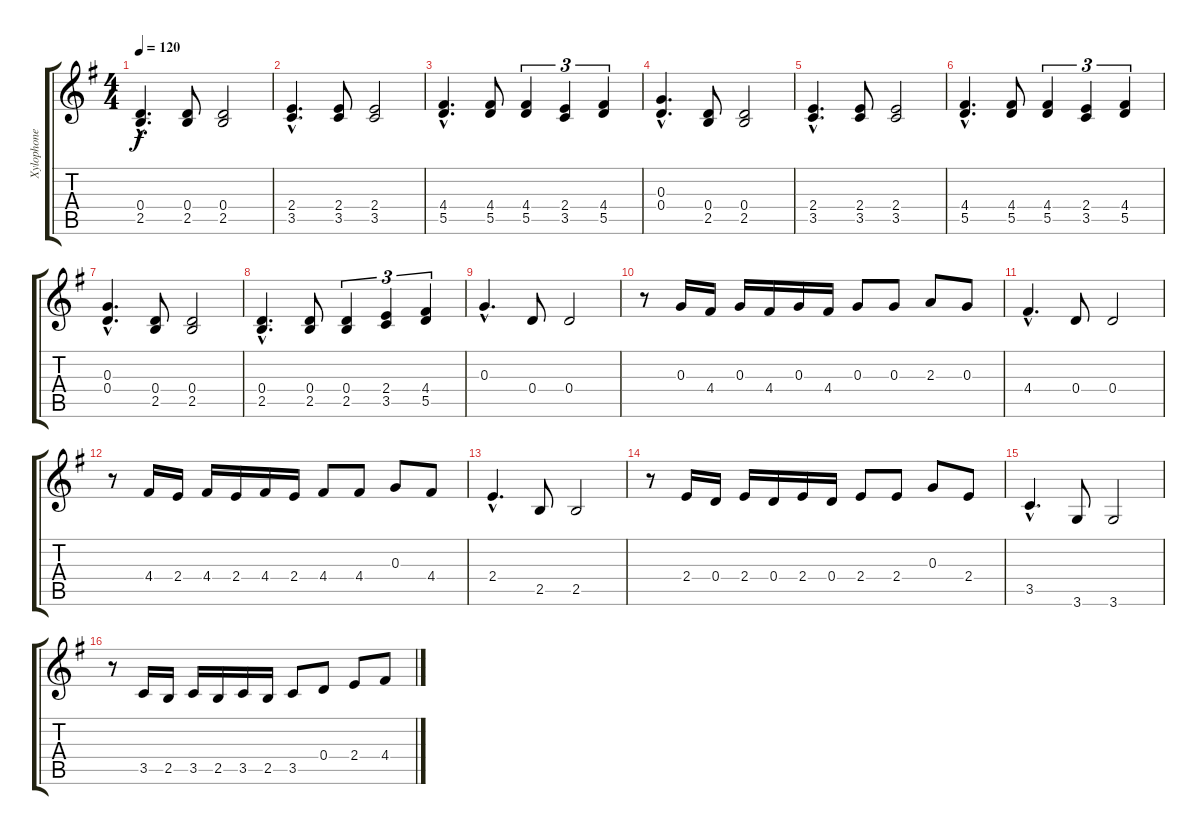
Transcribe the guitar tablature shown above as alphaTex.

\track ("Xylophone" "Xylophone") {instrument vibraphone}
\staff {score tabs}
\tuning (E5 B4 G4 D4 A3 E3) {hide}
\ts (4 4)
\tempo 120
\clef g2
\ks g
(0.4{hac} 2.5{hac}).4{d dy f} (0.4 2.5).8 (0.4 2.5).2 |
(2.4{hac} 3.5{hac}).4{d} (2.4 3.5).8 (2.4 3.5).2 |
(4.4{hac} 5.5{hac}).4{d} (4.4 5.5).8 (4.4 5.5).4{tu (3 2)} (2.4 3.5).4{tu (3 2)} (4.4 5.5).4{tu (3 2)} |
(0.3{hac} 0.4{hac}).4{d} (0.4 2.5).8 (0.4 2.5).2 |
(2.4{hac} 3.5{hac}).4{d} (2.4 3.5).8 (2.4 3.5).2 |
(4.4{hac} 5.5{hac}).4{d} (4.4 5.5).8 (4.4 5.5).4{tu (3 2)} (2.4 3.5).4{tu (3 2)} (4.4 5.5).4{tu (3 2)} |
(0.3{hac} 0.4{hac}).4{d} (0.4 2.5).8 (0.4 2.5).2 |
(0.4{hac} 2.5{hac}).4{d} (0.4 2.5).8 (0.4 2.5).4{tu (3 2)} (2.4 3.5).4{tu (3 2)} (4.4 5.5).4{tu (3 2)} |
0.3{hac}.4{d} 0.4.8 0.4.2 |
r.8 0.3.16 4.4.16 0.3.16 4.4.16 0.3.16 4.4.16 0.3.8 0.3.8 2.3.8 0.3.8 |
4.4{hac}.4{d} 0.4.8 0.4.2 |
r.8 4.4.16 2.4.16 4.4.16 2.4.16 4.4.16 2.4.16 4.4.8 4.4.8 0.3.8 4.4.8 |
2.4{hac}.4{d} 2.5.8 2.5.2 |
r.8 2.4.16 0.4.16 2.4.16 0.4.16 2.4.16 0.4.16 2.4.8 2.4.8 0.3.8 2.4.8 |
3.5{hac}.4{d} 3.6.8 3.6.2 |
r.8 3.5.16 2.5.16 3.5.16 2.5.16 3.5.16 2.5.16 3.5.8 0.4.8 2.4.8 4.4.8
